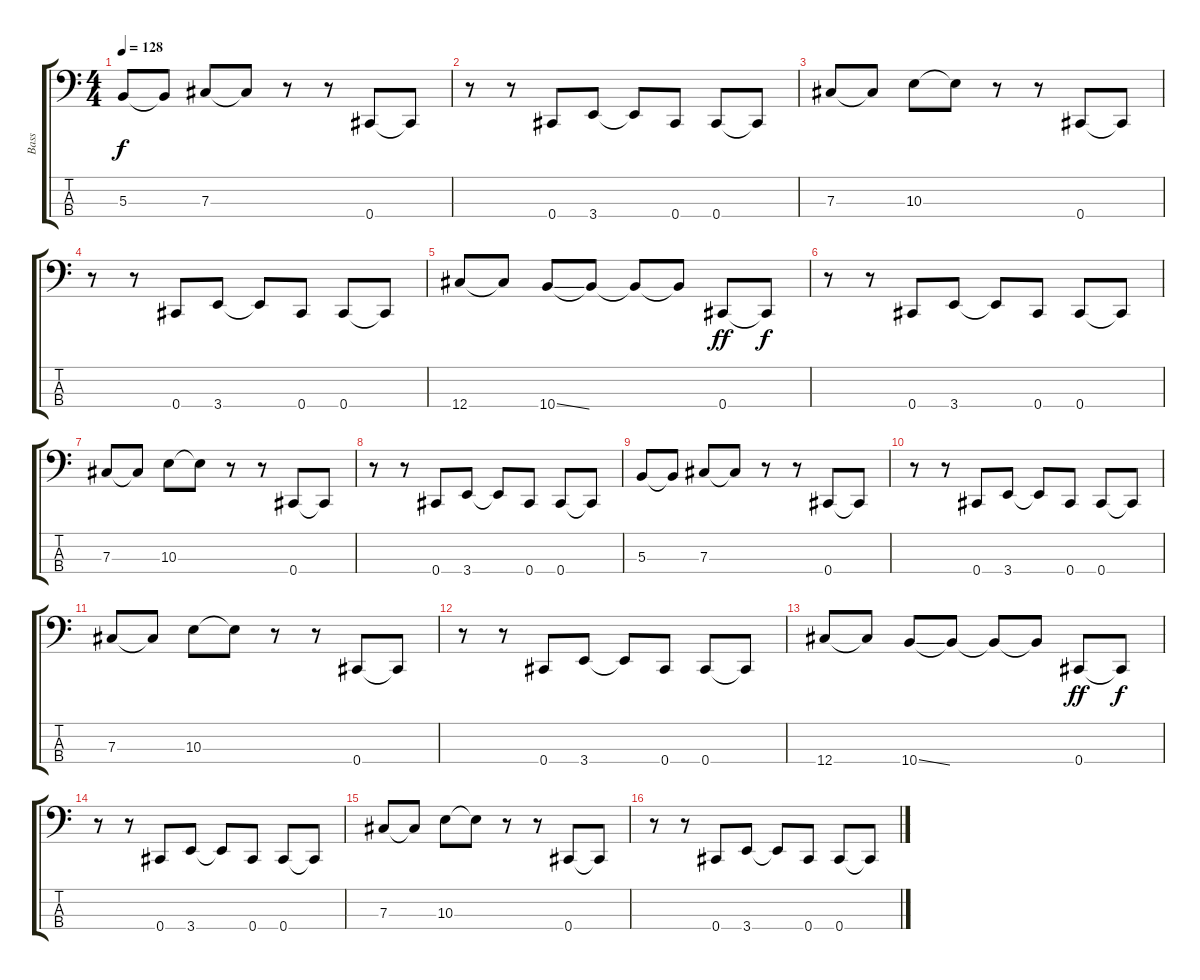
\track ("Bass" "Bass") {instrument acousticbass}
\staff {score tabs}
\tuning (E2 B1 Gb1 Db1) {hide}
\ts (4 4)
\tempo 128
\clef f4
\ks c
5.3.8{dy f} 5.3{t}.8 7.3.8 7.3{t}.8 r.8 r.8 0.4.8 0.4{t}.8 |
r.8 r.8 0.4.8 3.4.8 3.4{t}.8 0.4.8 0.4.8 0.4{t}.8 |
7.3.8 7.3{t}.8 10.3.8 10.3{t}.8 r.8 r.8 0.4.8 0.4{t}.8 |
r.8 r.8 0.4.8 3.4.8 3.4{t}.8 0.4.8 0.4.8 0.4{t}.8 |
12.4.8 12.4{t}.8 10.4{ss}.8 10.4{t}.8 10.4{t}.8 10.4{t}.8 0.4.8{dy ff} 0.4{t}.8{dy f} |
r.8 r.8 0.4.8 3.4.8 3.4{t}.8 0.4.8 0.4.8 0.4{t}.8 |
7.3.8 7.3{t}.8 10.3.8 10.3{t}.8 r.8 r.8 0.4.8 0.4{t}.8 |
r.8 r.8 0.4.8 3.4.8 3.4{t}.8 0.4.8 0.4.8 0.4{t}.8 |
5.3.8 5.3{t}.8 7.3.8 7.3{t}.8 r.8 r.8 0.4.8 0.4{t}.8 |
r.8 r.8 0.4.8 3.4.8 3.4{t}.8 0.4.8 0.4.8 0.4{t}.8 |
7.3.8 7.3{t}.8 10.3.8 10.3{t}.8 r.8 r.8 0.4.8 0.4{t}.8 |
r.8 r.8 0.4.8 3.4.8 3.4{t}.8 0.4.8 0.4.8 0.4{t}.8 |
12.4.8 12.4{t}.8 10.4{ss}.8 10.4{t}.8 10.4{t}.8 10.4{t}.8 0.4.8{dy ff} 0.4{t}.8{dy f} |
r.8 r.8 0.4.8 3.4.8 3.4{t}.8 0.4.8 0.4.8 0.4{t}.8 |
7.3.8 7.3{t}.8 10.3.8 10.3{t}.8 r.8 r.8 0.4.8 0.4{t}.8 |
r.8 r.8 0.4.8 3.4.8 3.4{t}.8 0.4.8 0.4.8 0.4{t}.8
